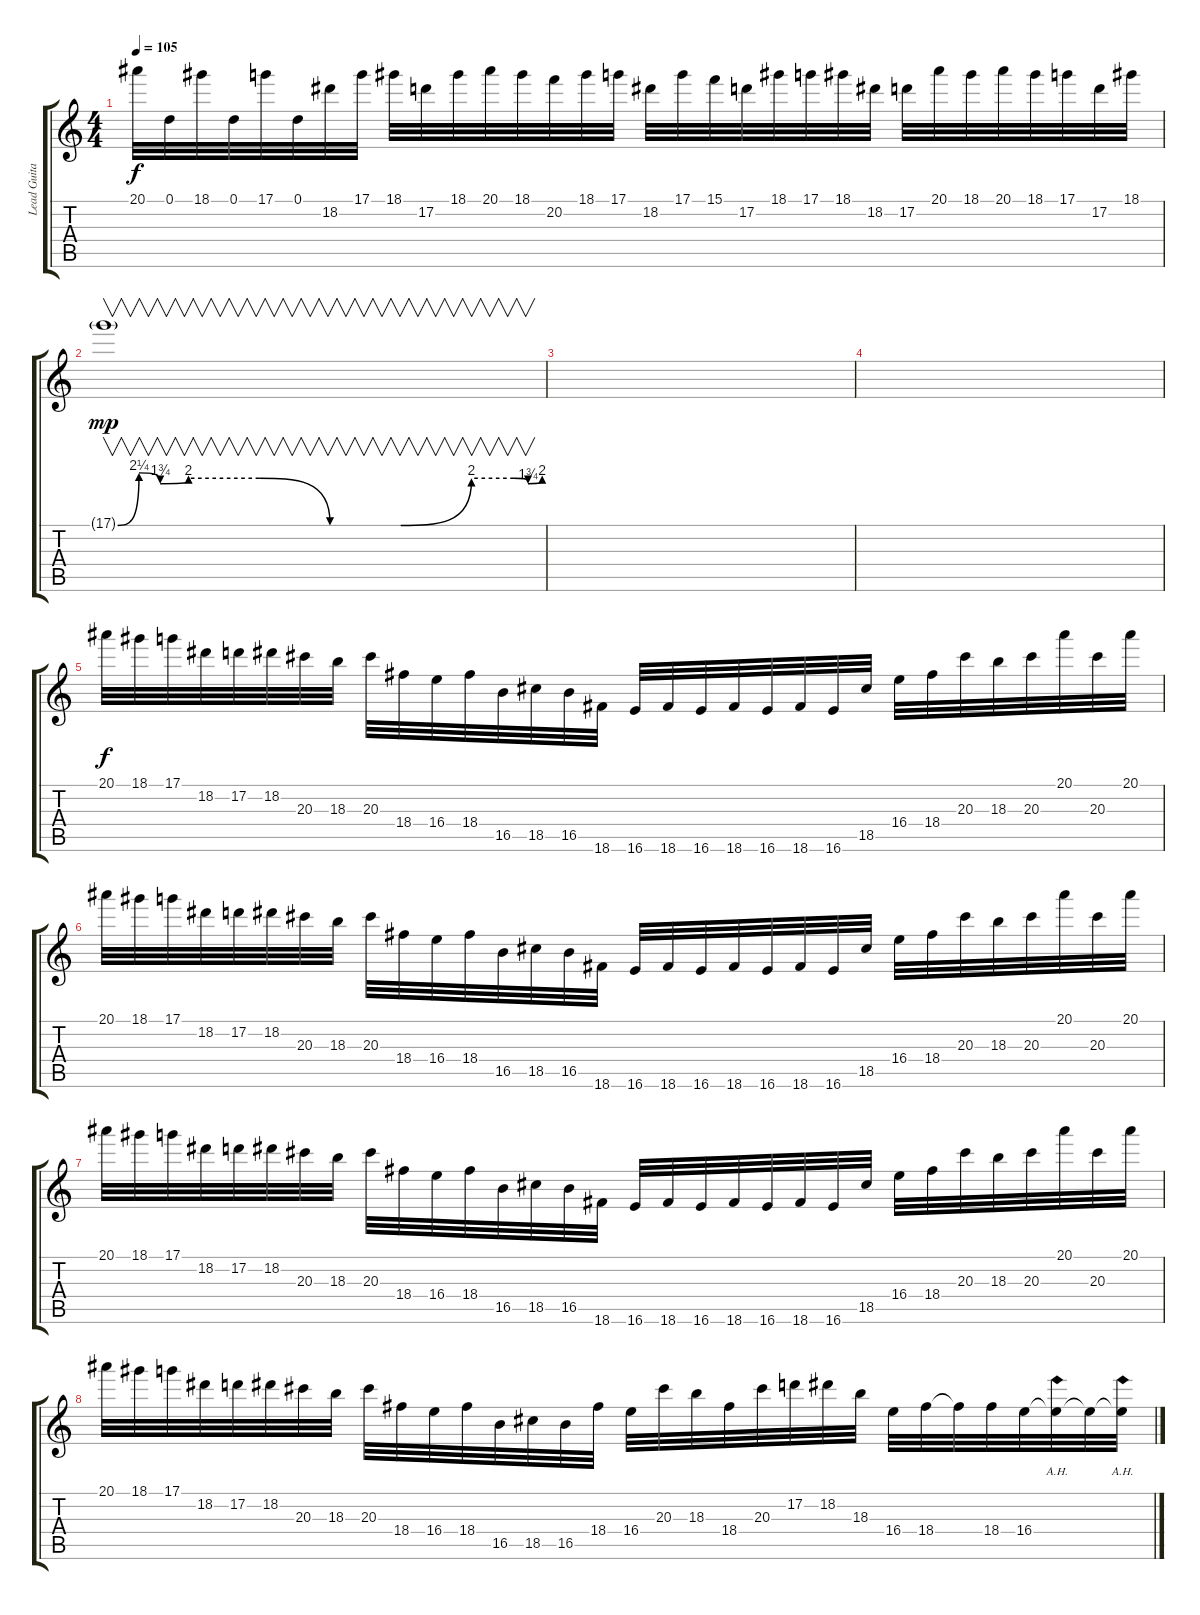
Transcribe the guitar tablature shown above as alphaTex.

\track ("Lead Guitar" "Lead Guita") {instrument distortionguitar}
\staff {score tabs}
\tuning (D4 A3 F3 C3 G2 C2) {hide}
\ts (4 4)
\tempo 105
\clef g2
\ks c
20.1.32{dy f} 0.1.32 18.1.32 0.1.32 17.1.32 0.1.32 18.2.32 17.1.32 18.1.32 17.2.32 18.1.32 20.1.32 18.1.32 20.2.32 18.1.32 17.1.32 18.2.32 17.1.32 15.1.32 17.2.32 18.1.32 17.1.32 18.1.32 18.2.32 17.2.32 20.1.32 18.1.32 20.1.32 18.1.32 17.1.32 17.2.32 18.1.32 |
17.1{be (custom 0 0 3 9 6 7 10 8 20 8 30 0 40 0 50 8 56 8 58 7 60 8) g}.1{v dy mp} |
|
|
20.1.32{dy f} 18.1.32 17.1.32 18.2.32 17.2.32 18.2.32 20.3.32 18.3.32 20.3.32 18.4.32 16.4.32 18.4.32 16.5.32 18.5.32 16.5.32 18.6.32 16.6.32 18.6.32 16.6.32 18.6.32 16.6.32 18.6.32 16.6.32 18.5.32 16.4.32 18.4.32 20.3.32 18.3.32 20.3.32 20.1.32 20.3.32 20.1.32 |
20.1.32 18.1.32 17.1.32 18.2.32 17.2.32 18.2.32 20.3.32 18.3.32 20.3.32 18.4.32 16.4.32 18.4.32 16.5.32 18.5.32 16.5.32 18.6.32 16.6.32 18.6.32 16.6.32 18.6.32 16.6.32 18.6.32 16.6.32 18.5.32 16.4.32 18.4.32 20.3.32 18.3.32 20.3.32 20.1.32 20.3.32 20.1.32 |
20.1.32 18.1.32 17.1.32 18.2.32 17.2.32 18.2.32 20.3.32 18.3.32 20.3.32 18.4.32 16.4.32 18.4.32 16.5.32 18.5.32 16.5.32 18.6.32 16.6.32 18.6.32 16.6.32 18.6.32 16.6.32 18.6.32 16.6.32 18.5.32 16.4.32 18.4.32 20.3.32 18.3.32 20.3.32 20.1.32 20.3.32 20.1.32 |
20.1.32 18.1.32 17.1.32 18.2.32 17.2.32 18.2.32 20.3.32 18.3.32 20.3.32 18.4.32 16.4.32 18.4.32 16.5.32 18.5.32 16.5.32 18.4.32 16.4.32 20.3.32 18.3.32 18.4.32 20.3.32 17.2.32 18.2.32 18.3.32 16.4.32 18.4.32 18.4{t}.32 18.4.32 16.4.32 16.4{ah 12 t}.32 16.4{t}.32 16.4{ah 12 t}.32
